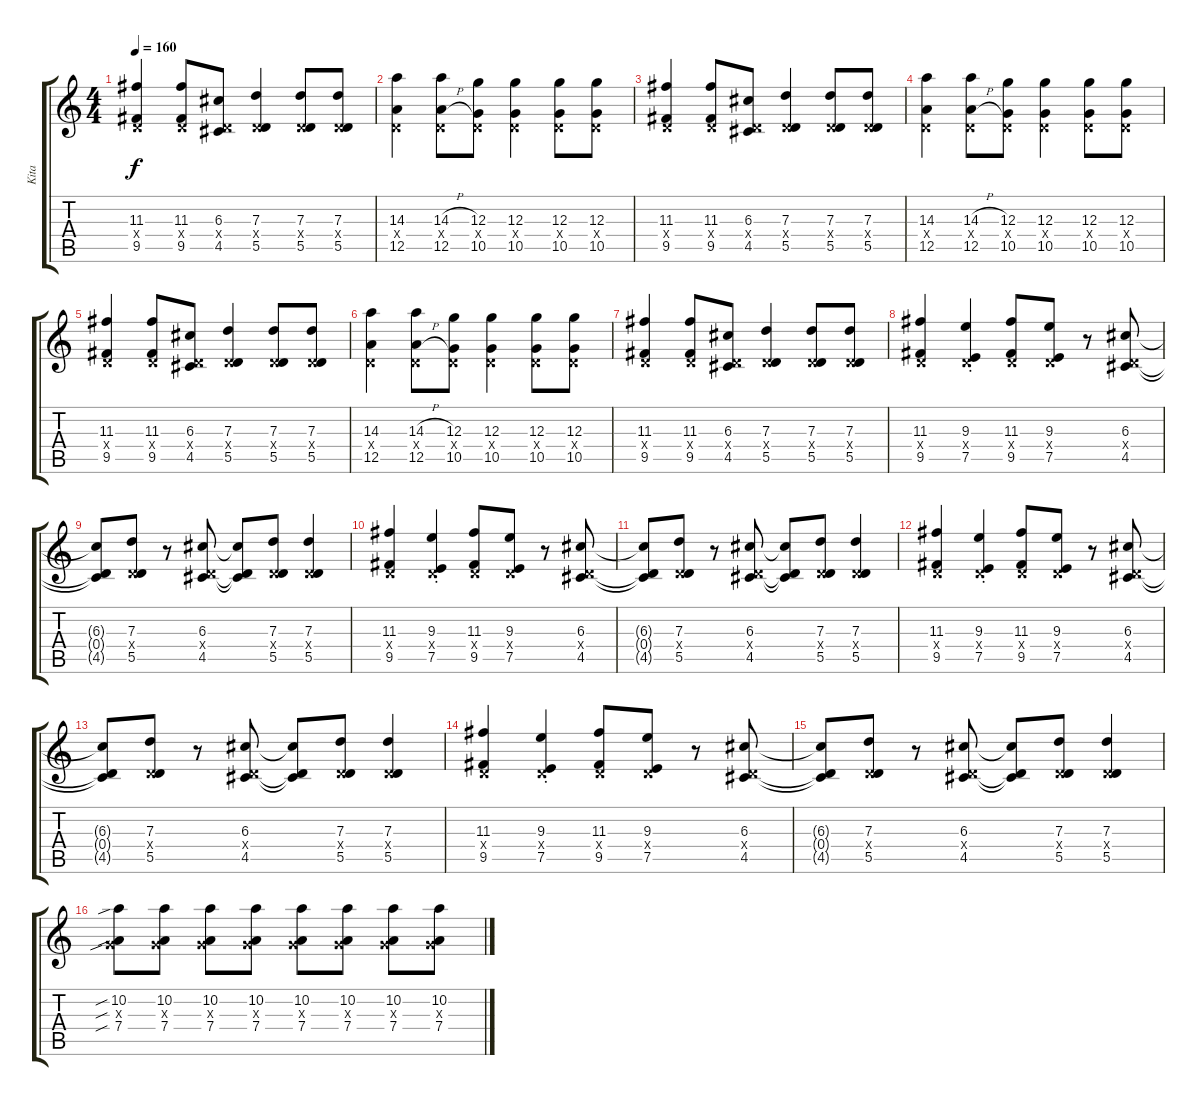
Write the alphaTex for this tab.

\track ("Kita" "Kita") {instrument overdrivenguitar}
\staff {score tabs}
\tuning (E4 B3 G3 D3 A2 E2) {hide}
\ts (4 4)
\tempo 160
\clef g2
\ks c
(11.3 0.4{x} 9.5).4{dy f} (11.3 0.4{x} 9.5).8 (6.3 0.4{x} 4.5).8 (7.3 0.4{x} 5.5).4 (7.3 0.4{x} 5.5).8 (7.3 0.4{x} 5.5).8 |
(14.3 0.4{x} 12.5).4 (14.3{h} 0.4{x} 12.5{h}).8 (12.3 0.4{x} 10.5).8 (12.3 0.4{x} 10.5).4 (12.3 0.4{x} 10.5).8 (12.3 0.4{x} 10.5).8 |
(11.3 0.4{x} 9.5).4 (11.3 0.4{x} 9.5).8 (6.3 0.4{x} 4.5).8 (7.3 0.4{x} 5.5).4 (7.3 0.4{x} 5.5).8 (7.3 0.4{x} 5.5).8 |
(14.3 0.4{x} 12.5).4 (14.3{h} 0.4{x} 12.5{h}).8 (12.3 0.4{x} 10.5).8 (12.3 0.4{x} 10.5).4 (12.3 0.4{x} 10.5).8 (12.3 0.4{x} 10.5).8 |
(11.3 0.4{x} 9.5).4 (11.3 0.4{x} 9.5).8 (6.3 0.4{x} 4.5).8 (7.3 0.4{x} 5.5).4 (7.3 0.4{x} 5.5).8 (7.3 0.4{x} 5.5).8 |
(14.3 0.4{x} 12.5).4 (14.3{h} 0.4{x} 12.5{h}).8 (12.3 0.4{x} 10.5).8 (12.3 0.4{x} 10.5).4 (12.3 0.4{x} 10.5).8 (12.3 0.4{x} 10.5).8 |
(11.3 0.4{x} 9.5).4 (11.3 0.4{x} 9.5).8 (6.3 0.4{x} 4.5).8 (7.3 0.4{x} 5.5).4 (7.3 0.4{x} 5.5).8 (7.3 0.4{x} 5.5).8 |
(11.3 0.4{x} 9.5).4 (9.3{st} 0.4{x} 7.5{st}).4 (11.3 0.4{x} 9.5).8 (9.3 0.4{x} 7.5).8 r.8 (6.3 0.4{x} 4.5).8 |
(6.3{t} 0.4{t} 4.5{t}).8 (7.3 0.4{x} 5.5).8 r.8 (6.3 0.4{x} 4.5).8 (6.3{t} 0.4{t} 4.5{t}).8 (7.3 0.4{x} 5.5).8 (7.3 0.4{x} 5.5).4 |
(11.3 0.4{x} 9.5).4 (9.3{st} 0.4{x} 7.5{st}).4 (11.3 0.4{x} 9.5).8 (9.3 0.4{x} 7.5).8 r.8 (6.3 0.4{x} 4.5).8 |
(6.3{t} 0.4{t} 4.5{t}).8 (7.3 0.4{x} 5.5).8 r.8 (6.3 0.4{x} 4.5).8 (6.3{t} 0.4{t} 4.5{t}).8 (7.3 0.4{x} 5.5).8 (7.3 0.4{x} 5.5).4 |
(11.3 0.4{x} 9.5).4 (9.3{st} 0.4{x} 7.5{st}).4 (11.3 0.4{x} 9.5).8 (9.3 0.4{x} 7.5).8 r.8 (6.3 0.4{x} 4.5).8 |
(6.3{t} 0.4{t} 4.5{t}).8 (7.3 0.4{x} 5.5).8 r.8 (6.3 0.4{x} 4.5).8 (6.3{t} 0.4{t} 4.5{t}).8 (7.3 0.4{x} 5.5).8 (7.3 0.4{x} 5.5).4 |
(11.3 0.4{x} 9.5).4 (9.3{st} 0.4{x} 7.5{st}).4 (11.3 0.4{x} 9.5).8 (9.3 0.4{x} 7.5).8 r.8 (6.3 0.4{x} 4.5).8 |
(6.3{t} 0.4{t} 4.5{t}).8 (7.3 0.4{x} 5.5).8 r.8 (6.3 0.4{x} 4.5).8 (6.3{t} 0.4{t} 4.5{t}).8 (7.3 0.4{x} 5.5).8 (7.3 0.4{x} 5.5).4 |
(10.2{sib} 0.3{sib x} 7.4{sib}).8 (10.2 0.3{x} 7.4).8 (10.2 0.3{x} 7.4).8 (10.2 0.3{x} 7.4).8 (10.2 0.3{x} 7.4).8 (10.2 0.3{x} 7.4).8 (10.2 0.3{x} 7.4).8 (10.2 0.3{x} 7.4).8
